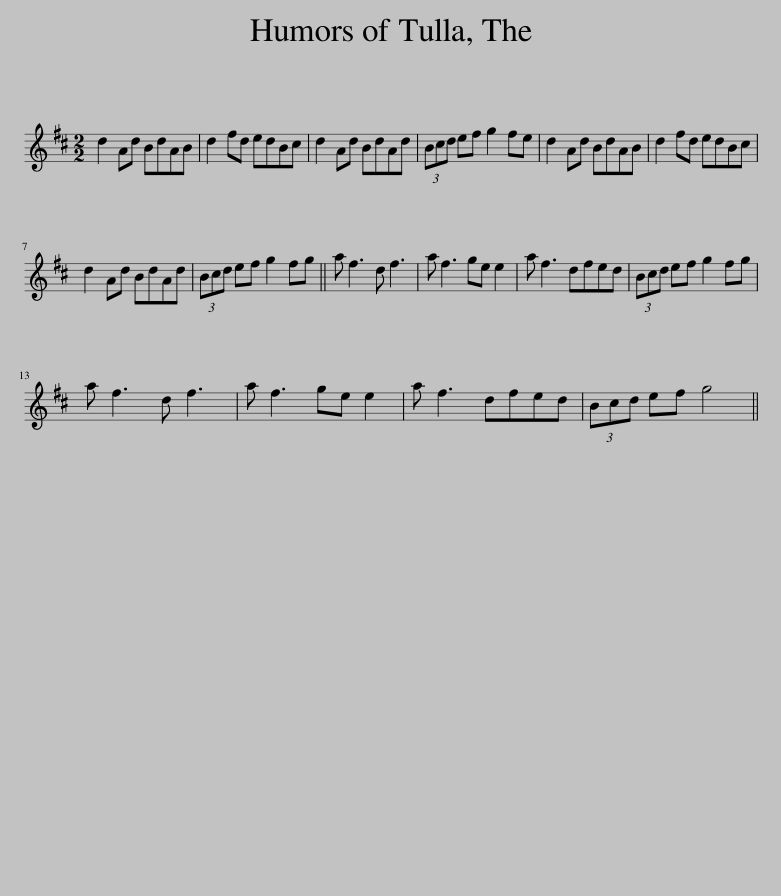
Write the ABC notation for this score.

X:1
L:1/8
M:2/2
I:linebreak $
K:D
V:1 treble
V:1
 d2 Ad BdAB | d2 fd edBc | d2 Ad BdAd | (3Bcd ef g2 fe | d2 Ad BdAB | %5
 d2 fd edBc |$ d2 Ad BdAd | (3Bcd ef g2 fg || a f3 d f3 | a f3 ge e2 | %10
 a f3 dfed | (3Bcd ef g2 fg |$ a f3 d f3 | a f3 ge e2 | a f3 dfed | %15
 (3Bcd ef g4 || %16
